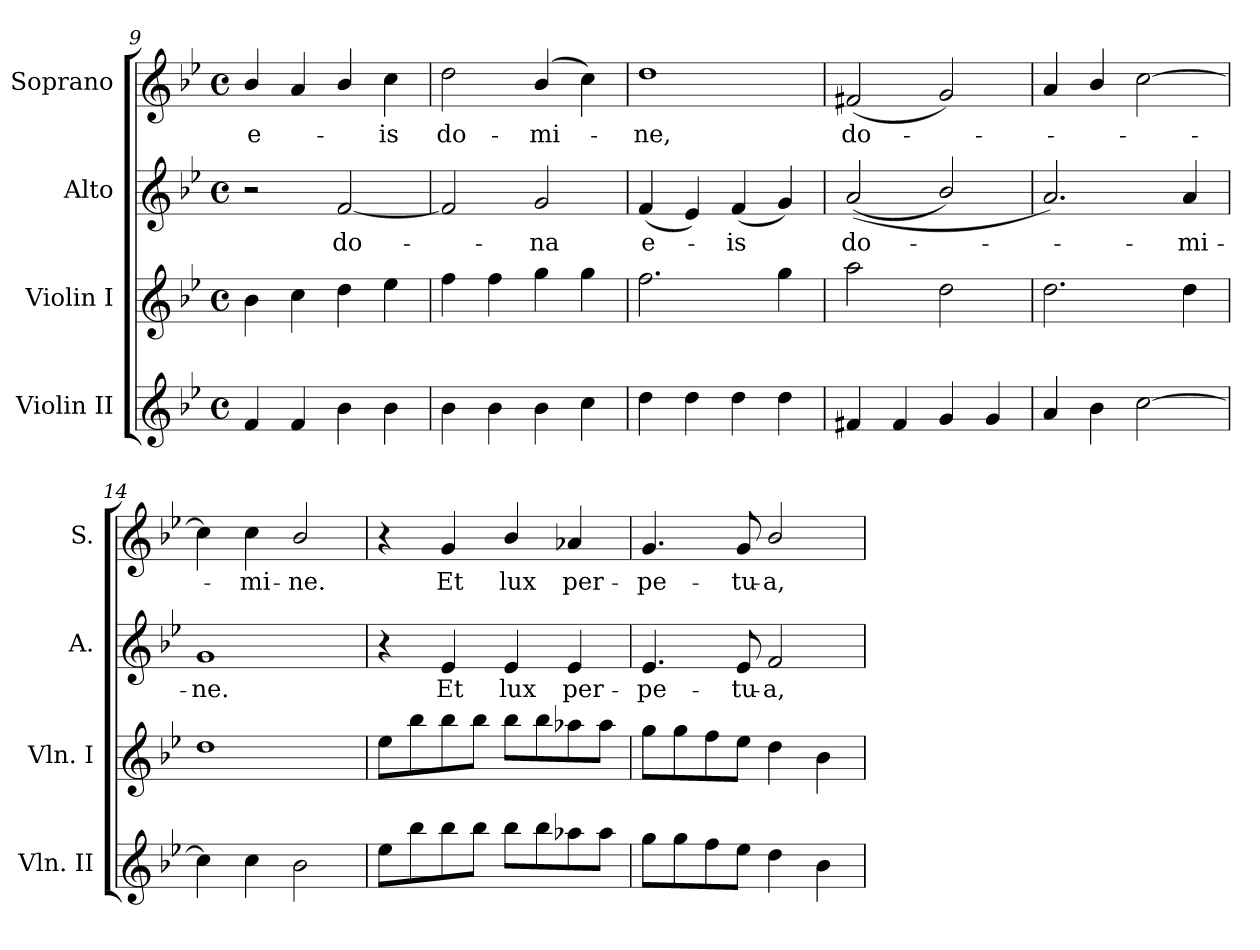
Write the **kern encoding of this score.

**kern	**kern	**kern	**text	**kern	**text
*part4	*part3	*part2	*part2	*part1	*part1
*staff4	*staff3	*staff2	*staff2	*staff1	*staff1
*I"Violin II	*I"Violin I	*I"Alto	*	*I"Soprano	*
*I'Vln. II	*I'Vln. I	*I'A.	*	*I'S.	*
*clefG2	*clefG2	*clefG2	*	*clefG2	*
*k[b-e-]	*k[b-e-]	*k[b-e-]	*	*k[b-e-]	*
*B-:	*B-:	*B-:	*	*B-:	*
*M4/4	*M4/4	*M4/4	*	*M4/4	*
*met(c)	*met(c)	*met(c)	*	*met(c)	*
=9	=9	=9	=9	=9	=9
!	!	!	!	!	!LO:LY:b:color=#000000
4fi/	4b-i\	2r	.	4b-i/	e-
4fi/	4cci\	.	.	4ai/	.
!	!	!	!LO:LY:b:color=#000000	!	!
4b-i\	4ddi\	[2fi/	do-	4b-i/	.
!	!	!	!	!	!LO:LY:b:color=#000000
4b-i\	4ee-i\	.	.	4cci\	-is
=10	=10	=10	=10	=10	=10
!	!	!	!	!	!LO:LY:b:color=#000000
4b-i\	4ffi\	2fi/]	.	2ddi\	do-
4b-i\	4ffi\	.	.	.	.
!	!	!	!LO:LY:b:color=#000000	!	!
!	!	!	!	!	!LO:LY:b:color=#000000
4b-i\	4ggi\	2gi/	-na	(4b-i/	-mi-
4cci\	4ggi\	.	.	4cci\)	.
=11	=11	=11	=11	=11	=11
!	!	!	!LO:LY:b:color=#000000	!	!
!	!	!	!	!	!LO:LY:b:color=#000000
4ddi\	2.ffi\	(4fi/	e-	1ddi	-ne,
4ddi\	.	4e-i/)	.	.	.
!	!	!	!LO:LY:b:color=#000000	!	!
4ddi\	.	(4fi/	-is	.	.
4ddi\	4ggi\	4gi/)	.	.	.
=12	=12	=12	=12	=12	=12
!	!	!	!LO:LY:b:color=#000000	!	!
!	!	!	!	!	!LO:LY:b:color=#000000
4f#Xi/	2aai\	((2ai/	do-	(2f#Xi/	do-
4f#i/	.	.	.	.	.
4gi/	2ddi\	2b-i/)	.	2gi/)	.
4gi/	.	.	.	.	.
!!LO:LB:g=z
=13	=13	=13	=13	=13	=13
4ai/	2.ddi\	2.ai/)	.	4ai/	.
4b-i\	.	.	.	4b-i/	.
[2cci\	.	.	.	[2cci\	.
!	!	!	!LO:LY:b:color=#000000	!	!
.	4ddi\	4ai/	-mi-	.	.
=14	=14	=14	=14	=14	=14
!	!	!	!LO:LY:b:color=#000000	!	!
4cci\]	1ddi	1gi	-ne.	4cci\]	.
!	!	!	!	!	!LO:LY:b:color=#000000
4cci\	.	.	.	4cci\	-mi-
!	!	!	!	!	!LO:LY:b:color=#000000
2b-i\	.	.	.	2b-i/	-ne.
=15	=15	=15	=15	=15	=15
8ee-i\L	8ee-i\L	4r	.	4r	.
8bb-i\	8bb-i\	.	.	.	.
!	!	!	!LO:LY:b:color=#000000	!	!
!	!	!	!	!	!LO:LY:b:color=#000000
8bb-i\	8bb-i\	4e-i/	Et	4gi/	Et
8bb-i\J	8bb-i\J	.	.	.	.
!	!	!	!LO:LY:b:color=#000000	!	!
!	!	!	!	!	!LO:LY:b:color=#000000
8bb-i\L	8bb-i\L	4e-i/	lux	4b-i/	lux
8bb-i\	8bb-i\	.	.	.	.
!	!	!	!LO:LY:b:color=#000000	!	!
!	!	!	!	!	!LO:LY:b:color=#000000
8aa-Xi\	8aa-Xi\	4e-i/	per-	4a-Xi/	per-
8aa-i\J	8aa-i\J	.	.	.	.
=16	=16	=16	=16	=16	=16
!	!	!	!LO:LY:b:color=#000000	!	!
!	!	!	!	!	!LO:LY:b:color=#000000
8ggi\L	8ggi\L	4.e-i/	-pe-	4.gi/	-pe-
8ggi\	8ggi\	.	.	.	.
8ffi\	8ffi\	.	.	.	.
!	!	!	!LO:LY:b:color=#000000	!	!
!	!	!	!	!	!LO:LY:b:color=#000000
8ee-i\J	8ee-i\J	8e-i/	-tu-	8gi/	-tu-
!	!	!	!LO:LY:b:color=#000000	!	!
!	!	!	!	!	!LO:LY:b:color=#000000
4ddi\	4ddi\	2fi/	-a,	2b-i/	-a,
4b-i\	4b-i\	.	.	.	.
=	=	=	=	=	=
*-	*-	*-	*-	*-	*-
